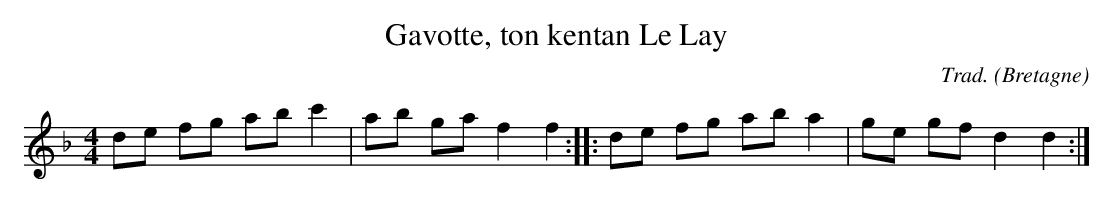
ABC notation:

X:1
T:Gavotte, ton kentan Le Lay
C:Trad.
O:Bretagne
M:4/4
L:1/8
K:F
de fg ab c'2 | ab ga f2 f2 :: de fg ab a2 | ge gf d2 d2 :|
